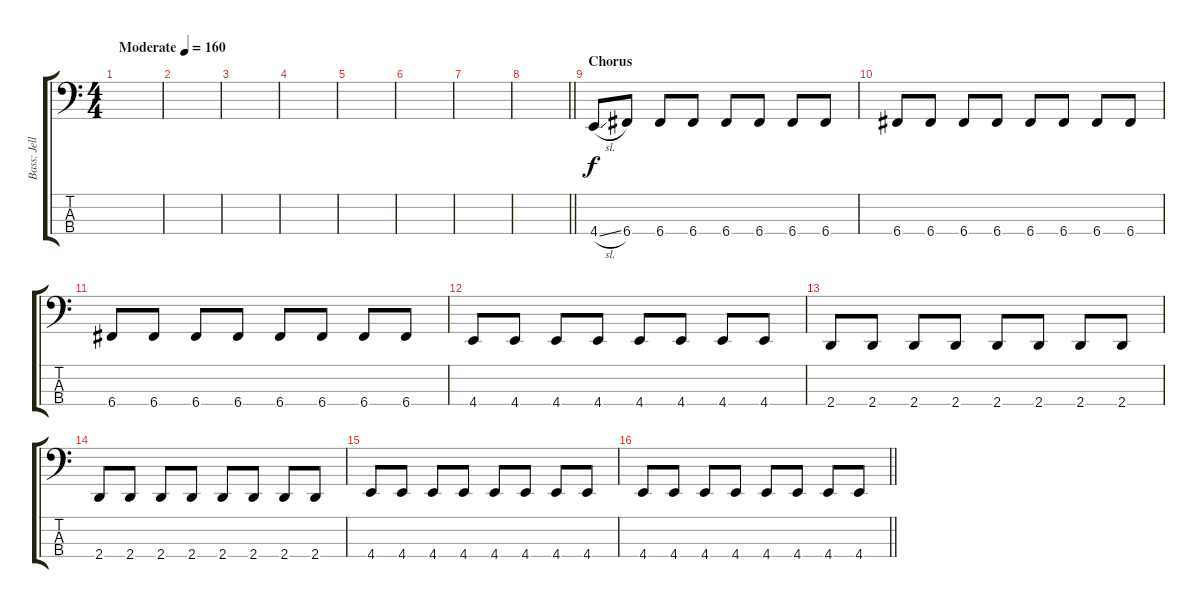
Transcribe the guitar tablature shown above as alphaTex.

\track ("Bass: Jelle" "Bass: Jell") {instrument electricbasspick}
\staff {score tabs}
\tuning (F2 C2 G1 C1) {hide}
\ts (4 4)
\tempo (160 "Moderate")
\clef f4
\ks c
|
|
|
|
|
|
|
\barLineRight lightlight
|
\section ("" "Chorus")
4.4{sl}.8 6.4.8 6.4.8 6.4.8 6.4.8 6.4.8 6.4.8 6.4.8 |
6.4.8 6.4.8 6.4.8 6.4.8 6.4.8 6.4.8 6.4.8 6.4.8 |
6.4.8 6.4.8 6.4.8 6.4.8 6.4.8 6.4.8 6.4.8 6.4.8 |
4.4.8 4.4.8 4.4.8 4.4.8 4.4.8 4.4.8 4.4.8 4.4.8 |
2.4.8 2.4.8 2.4.8 2.4.8 2.4.8 2.4.8 2.4.8 2.4.8 |
2.4.8 2.4.8 2.4.8 2.4.8 2.4.8 2.4.8 2.4.8 2.4.8 |
4.4.8 4.4.8 4.4.8 4.4.8 4.4.8 4.4.8 4.4.8 4.4.8 |
\barLineRight lightlight
4.4.8 4.4.8 4.4.8 4.4.8 4.4.8 4.4.8 4.4.8 4.4.8
